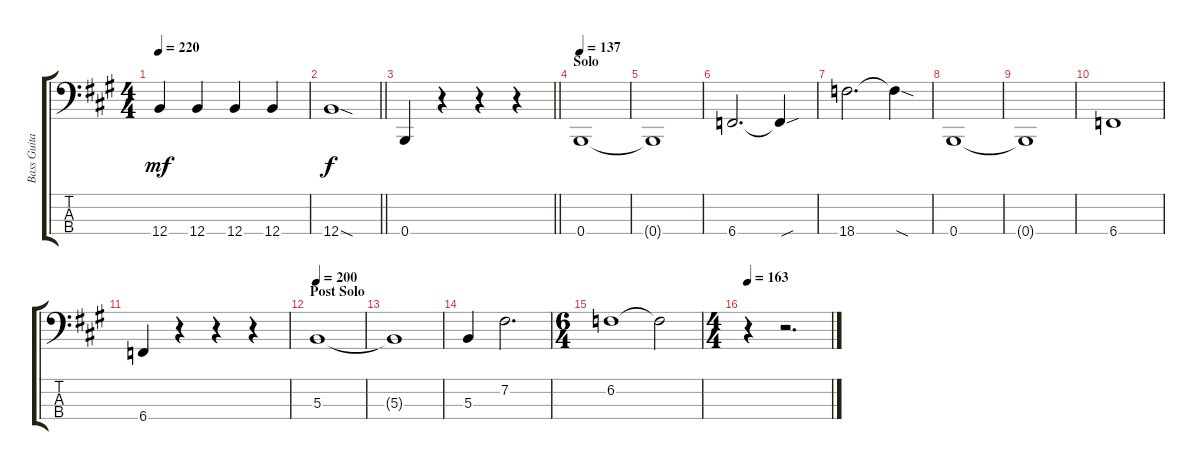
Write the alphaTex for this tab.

\track ("Bass Guitar" "Bass Guita") {instrument electricbasspick}
\staff {score tabs}
\tuning (E2 B1 Gb1 B0) {hide}
\ts (4 4)
\tempo 220
\clef f4
\ks a
12.4.4{dy mf} 12.4.4 12.4.4 12.4.4 |
\barLineRight lightlight
12.4{sod}.1{dy f} |
\barLineRight lightlight
0.4.4 r.4 r.4 r.4 |
\section ("" "Solo")
\tempo 137
0.4.1 |
0.4{t}.1 |
6.4.2{d} 6.4{sou t}.4 |
18.4.2{d} 18.4{sod t}.4 |
0.4.1 |
0.4{t}.1 |
6.4.1 |
6.4.4 r.4 r.4 r.4 |
\section ("" "Post Solo")
\tempo 200
5.3.1 |
5.3{t}.1 |
5.3.4 7.2.2{d} |
\ts (6 4)
6.2.1 6.2{t}.2 |
\ts (4 4)
\tempo 163
r.4 r.2{d}
